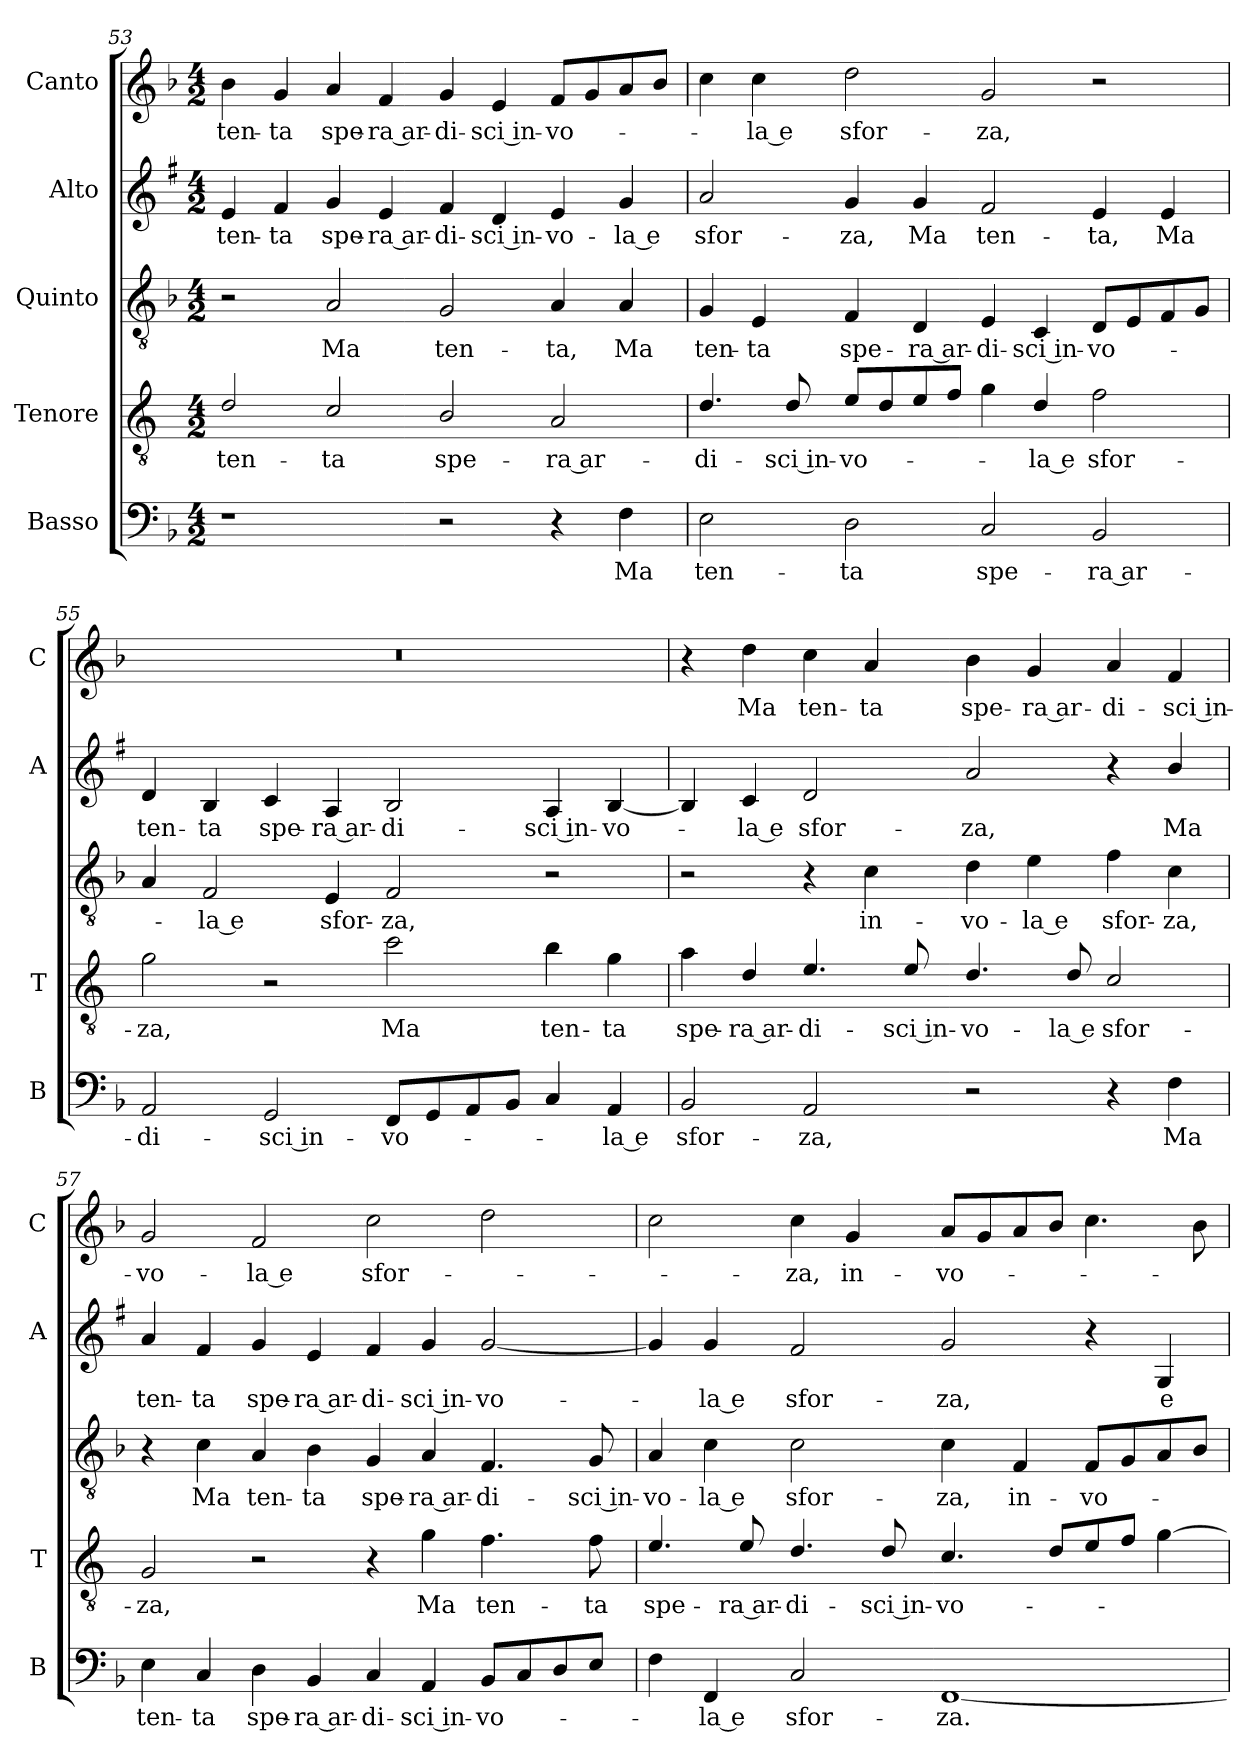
**kern	**text	**kern	**text	**kern	**text	**kern	**text	**kern	**text
*part5	*part5	*part4	*part4	*part3	*part3	*part2	*part2	*part1	*part1
*staff5	*staff5	*staff4	*staff4	*staff3	*staff3	*staff2	*staff2	*staff1	*staff1
*I"Basso	*	*I"Tenore	*	*I"Quinto	*	*I"Alto	*	*I"Canto	*
*I'B	*	*I'T	*	*	*	*I'A	*	*I'C	*
*clefF4	*	*clefGv2	*	*clefGv2	*	*clefG2	*	*clefG2	*
*	*	*ITrd4c7	*	*	*	*ITrd1c2	*	*	*
*k[b-]	*	*k[b-]	*	*k[b-]	*	*k[b-]	*	*k[b-]	*
*F:	*	*F:	*	*F:	*	*F:	*	*F:	*
*M4/2	*	*M4/2	*	*M4/2	*	*M4/2	*	*M4/2	*
=53	=53	=53	=53	=53	=53	=53	=53	=53	=53
!	!	!	!LO:LY:b	!	!	!	!LO:LY:b	!	!LO:LY:b
1r	.	2G/	ten-	2r	.	4d/	ten-	4b-\	ten-
!	!	!	!	!	!	!	!LO:LY:b	!	!LO:LY:b
.	.	.	.	.	.	4e/	-ta	4g/	-ta
!	!	!	!LO:LY:b	!	!LO:LY:b	!	!LO:LY:b	!	!LO:LY:b
.	.	2F/	-ta	2A/	Ma	4f/	spe-	4a/	spe-
!	!	!	!	!	!	!	!LO:LY:b	!	!LO:LY:b
.	.	.	.	.	.	4d/	-ra ar-	4f/	-ra ar-
!	!	!	!LO:LY:b	!	!LO:LY:b	!	!LO:LY:b	!	!LO:LY:b
2r	.	2E/	spe-	2G/	ten-	4e/	-di-	4g/	-di-
!	!	!	!	!	!	!	!LO:LY:b	!	!LO:LY:b
.	.	.	.	.	.	4c/	-sci in-	4e/	-sci in-
!	!	!	!LO:LY:b	!	!LO:LY:b	!	!LO:LY:b	!	!LO:LY:b
4r	.	2D/	-ra ar-	4A/	-ta,	4d/	-vo-	8f/L	-vo-
.	.	.	.	.	.	.	.	8g/	.
!	!LO:LY:b	!	!	!	!LO:LY:b	!	!LO:LY:b	!	!
4F\	Ma	.	.	4A/	Ma	4f/	-la e	8a/	.
.	.	.	.	.	.	.	.	8b-/J	.
!!LO:LB:g=z
=54	=54	=54	=54	=54	=54	=54	=54	=54	=54
!	!LO:LY:b	!	!LO:LY:b	!	!LO:LY:b	!	!LO:LY:b	!	!
2E\	ten-	4.G/	-di-	4G/	ten-	2g/	sfor-	4cc\	.
!	!	!	!	!	!LO:LY:b	!	!	!	!LO:LY:b
.	.	.	.	4E/	-ta	.	.	4cc\	-la e
!	!	!	!LO:LY:b	!	!	!	!	!	!
.	.	8G/	-sci in-	.	.	.	.	.	.
!	!LO:LY:b	!	!LO:LY:b	!	!LO:LY:b	!	!LO:LY:b	!	!LO:LY:b
2D\	-ta	8A/L	-vo-	4F/	spe-	4f/	-za,	2dd\	sfor-
.	.	8G/	.	.	.	.	.	.	.
!	!	!	!	!	!LO:LY:b	!	!LO:LY:b	!	!
.	.	8A/	.	4D/	-ra ar-	4f/	Ma	.	.
.	.	8B-/J	.	.	.	.	.	.	.
!	!LO:LY:b	!	!	!	!LO:LY:b	!	!LO:LY:b	!	!LO:LY:b
2C/	spe-	4c\	.	4E/	-di-	2e/	ten-	2g/	-za,
!	!	!	!LO:LY:b	!	!LO:LY:b	!	!	!	!
.	.	4G/	-la e	4C/	-sci in-	.	.	.	.
!	!LO:LY:b	!	!LO:LY:b	!	!LO:LY:b	!	!LO:LY:b	!	!
2BB-/	-ra ar-	2B-\	sfor-	8D/L	-vo-	4d/	-ta,	2r	.
.	.	.	.	8E/	.	.	.	.	.
!	!	!	!	!	!	!	!LO:LY:b	!	!
.	.	.	.	8F/	.	4d/	Ma	.	.
.	.	.	.	8G/J	.	.	.	.	.
=55	=55	=55	=55	=55	=55	=55	=55	=55	=55
!	!LO:LY:b	!	!LO:LY:b	!	!	!	!LO:LY:b	!	!
2AA/	-di-	2c\	-za,	4A/	.	4c/	ten-	0r	.
!	!	!	!	!	!LO:LY:b	!	!LO:LY:b	!	!
.	.	.	.	2F/	-la e	4A/	-ta	.	.
!	!LO:LY:b	!	!	!	!	!	!LO:LY:b	!	!
2GG/	-sci in-	2r	.	.	.	4B-/	spe-	.	.
!	!	!	!	!	!LO:LY:b	!	!LO:LY:b	!	!
.	.	.	.	4E/	sfor-	4G/	-ra ar-	.	.
!	!LO:LY:b	!	!LO:LY:b	!	!LO:LY:b	!	!LO:LY:b	!	!
8FF/L	-vo-	2f\	Ma	2F/	-za,	2A/	-di-	.	.
8GG/	.	.	.	.	.	.	.	.	.
8AA/	.	.	.	.	.	.	.	.	.
8BB-/J	.	.	.	.	.	.	.	.	.
!	!	!	!LO:LY:b	!	!	!	!LO:LY:b	!	!
4C/	.	4e\	ten-	2r	.	4G/	-sci in-	.	.
!	!LO:LY:b	!	!LO:LY:b	!	!	!	!LO:LY:b	!	!
4AA/	-la e	4c\	-ta	.	.	[4A/	-vo-	.	.
=56	=56	=56	=56	=56	=56	=56	=56	=56	=56
!	!LO:LY:b	!	!LO:LY:b	!	!	!	!	!	!
2BB-/	sfor-	4d\	spe-	2r	.	4A/]	.	4r	.
!	!	!	!LO:LY:b	!	!	!	!LO:LY:b	!	!LO:LY:b
.	.	4G/	-ra ar-	.	.	4B-/	-la e	4dd\	Ma
!	!LO:LY:b	!	!LO:LY:b	!	!	!	!LO:LY:b	!	!LO:LY:b
2AA/	-za,	4.A/	-di-	4r	.	2c/	sfor-	4cc\	ten-
!	!	!	!	!	!LO:LY:b	!	!	!	!LO:LY:b
.	.	.	.	4c\	in-	.	.	4a/	-ta
!	!	!	!LO:LY:b	!	!	!	!	!	!
.	.	8A/	-sci in-	.	.	.	.	.	.
!	!	!	!LO:LY:b	!	!LO:LY:b	!	!LO:LY:b	!	!LO:LY:b
2r	.	4.G/	-vo-	4d\	-vo-	2g/	-za,	4b-\	spe-
!	!	!	!	!	!LO:LY:b	!	!	!	!LO:LY:b
.	.	.	.	4e\	-la e	.	.	4g/	-ra ar-
!	!	!	!LO:LY:b	!	!	!	!	!	!
.	.	8G/	-la e	.	.	.	.	.	.
!	!	!	!LO:LY:b	!	!LO:LY:b	!	!	!	!LO:LY:b
4r	.	2F/	sfor-	4f\	sfor-	4r	.	4a/	-di-
!	!LO:LY:b	!	!	!	!LO:LY:b	!	!LO:LY:b	!	!LO:LY:b
4F\	Ma	.	.	4c\	-za,	4a/	Ma	4f/	-sci in-
!!LO:PB:g=z
=57	=57	=57	=57	=57	=57	=57	=57	=57	=57
!	!LO:LY:b	!	!LO:LY:b	!	!	!	!LO:LY:b	!	!LO:LY:b
4E\	ten-	2C/	-za,	4r	.	4g/	ten-	2g/	-vo-
!	!LO:LY:b	!	!	!	!LO:LY:b	!	!LO:LY:b	!	!
4C/	-ta	.	.	4c\	Ma	4e/	-ta	.	.
!	!LO:LY:b	!	!	!	!LO:LY:b	!	!LO:LY:b	!	!LO:LY:b
4D\	spe-	2r	.	4A/	ten-	4f/	spe-	2f/	-la e
!	!LO:LY:b	!	!	!	!LO:LY:b	!	!LO:LY:b	!	!
4BB-/	-ra ar-	.	.	4B-\	-ta	4d/	-ra ar-	.	.
!	!LO:LY:b	!	!	!	!LO:LY:b	!	!LO:LY:b	!	!LO:LY:b
4C/	-di-	4r	.	4G/	spe-	4e/	-di-	2cc\	sfor-
!	!LO:LY:b	!	!LO:LY:b	!	!LO:LY:b	!	!LO:LY:b	!	!
4AA/	-sci in-	4c\	Ma	4A/	-ra ar-	4f/	-sci in-	.	.
!	!LO:LY:b	!	!LO:LY:b	!	!LO:LY:b	!	!LO:LY:b	!	!
8BB-/L	-vo-	4.B-\	ten-	4.F/	-di-	[2f/	-vo-	2dd\	.
8C/	.	.	.	.	.	.	.	.	.
8D/	.	.	.	.	.	.	.	.	.
!	!	!	!LO:LY:b	!	!LO:LY:b	!	!	!	!
8E/J	.	8B-\	-ta	8G/	-sci in-	.	.	.	.
=58	=58	=58	=58	=58	=58	=58	=58	=58	=58
!	!	!	!LO:LY:b	!	!LO:LY:b	!	!	!	!
4F\	.	4.A/	spe-	4A/	-vo-	4f/]	.	2cc\	.
!	!LO:LY:b	!	!	!	!LO:LY:b	!	!LO:LY:b	!	!
4FF/	-la e	.	.	4c\	-la e	4f/	-la e	.	.
!	!	!	!LO:LY:b	!	!	!	!	!	!
.	.	8A/	-ra ar-	.	.	.	.	.	.
!	!LO:LY:b	!	!LO:LY:b	!	!LO:LY:b	!	!LO:LY:b	!	!LO:LY:b
2C/	sfor-	4.G/	-di-	2c\	sfor-	2e/	sfor-	4cc\	-za,
!	!	!	!	!	!	!	!	!	!LO:LY:b
.	.	.	.	.	.	.	.	4g/	in-
!	!	!	!LO:LY:b	!	!	!	!	!	!
.	.	8G/	-sci in-	.	.	.	.	.	.
!	!LO:LY:b	!	!LO:LY:b	!	!LO:LY:b	!	!LO:LY:b	!	!LO:LY:b
[1FF	-za.	4.F/	-vo-	4c\	-za,	2f/	-za,	8a/L	-vo-
.	.	.	.	.	.	.	.	8g/	.
!	!	!	!	!	!LO:LY:b	!	!	!	!
.	.	.	.	4F/	in-	.	.	8a/	.
.	.	8G/L	.	.	.	.	.	8b-/J	.
!	!	!	!	!	!LO:LY:b	!	!	!	!
.	.	8A/	.	8F/L	-vo-	4ra	.	4.cc\	.
.	.	8B-/J	.	8G/	.	.	.	.	.
!	!	!	!	!	!	!	!LO:LY:b	!	!
.	.	[4c\	.	8A/	.	4F/	e	.	.
.	.	.	.	8B-/J	.	.	.	8b-\	.
=	=	=	=	=	=	=	=	=	=
*-	*-	*-	*-	*-	*-	*-	*-	*-	*-
